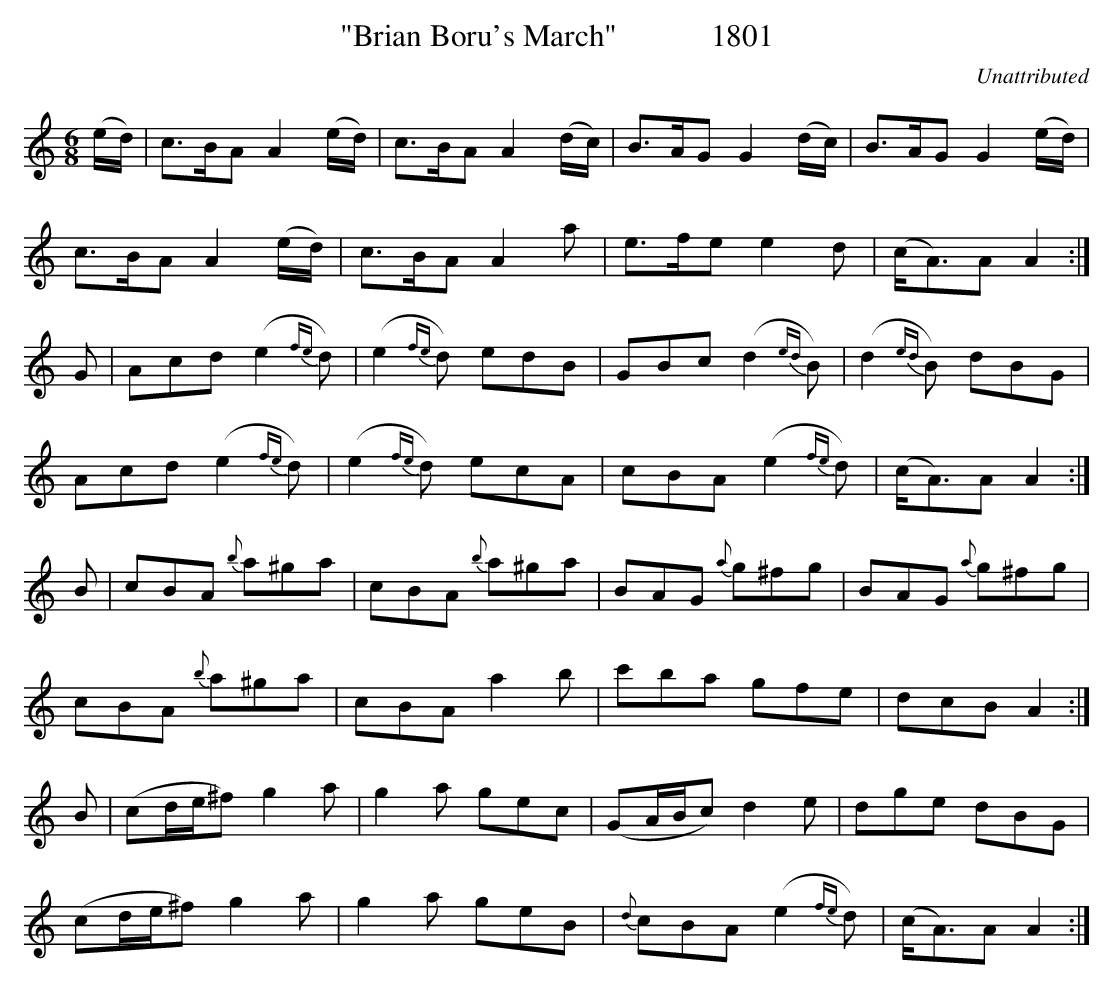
X:1
T:"Brian Boru's March"            1801
C:Unattributed
BRENNAN July 2003 (HTTP://WWW.SOSYOURMOM.COM)
M:6/8
L:1/8
K:C
(e/2d/2)|c3/2B/2A A2(e/2d/2)|c3/2B/2A A2(d/2c/2)|B3/2A/2G G2(d/2c/2)|B3/2A/2G G2(e/2d/2)|
c3/2B/2A A2(e/2d/2)|c3/2B/2A A2a|e3/2f/2e e2d|(c/2A3/2)A A2:|
G|Acd (e2{fe}d)|(e2{fe}d) edB|GBc (d2{ed}B)|(d2{ed}B) dBG|
Acd (e2{fe}d)|(e2{fe}d) ecA|cBA (e2{fe}d)|(c/2A3/2)A A2:|
B|cBA {b}a^ga|cBA {b}a^ga|BAG {a}g^fg|BAG {a}g^fg|
cBA {b}a^ga|cBA a2b|c'ba gfe|dcB A2:|
B|(cd/2e/2^f) g2a|g2a gec|(GA/2B/2c) d2e|dge dBG|
(cd/2e/2^f) g2a|g2a geB|{d}cBA (e2{fe}d)|(c/2A3/2)A A2:|
